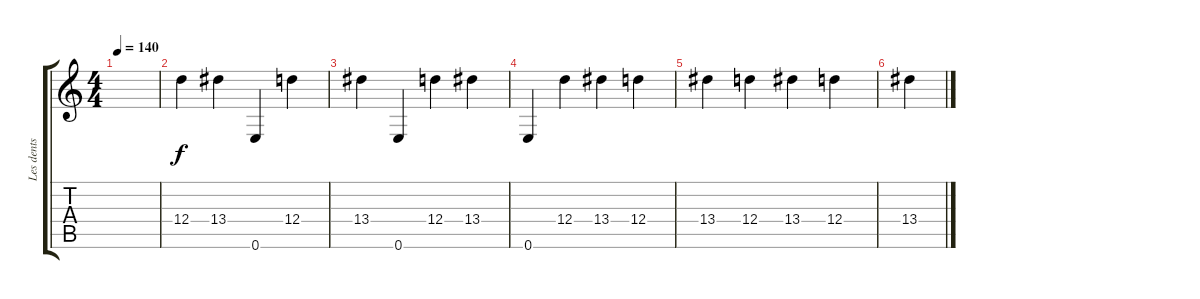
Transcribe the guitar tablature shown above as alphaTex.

\track ("Les dents de la mer" "Les dents ") {instrument acousticguitarnylon}
\staff {score tabs}
\tuning (E4 B3 G3 D3 A2 E2) {hide}
\ts (4 4)
\tempo 140
\clef g2
\ks c
|
12.4.4 13.4.4 0.6.4 12.4.4 |
13.4.4 0.6.4 12.4.4 13.4.4 |
0.6.4 12.4.4 13.4.4 12.4.4 |
13.4.4 12.4.4 13.4.4 12.4.4 |
13.4.4
